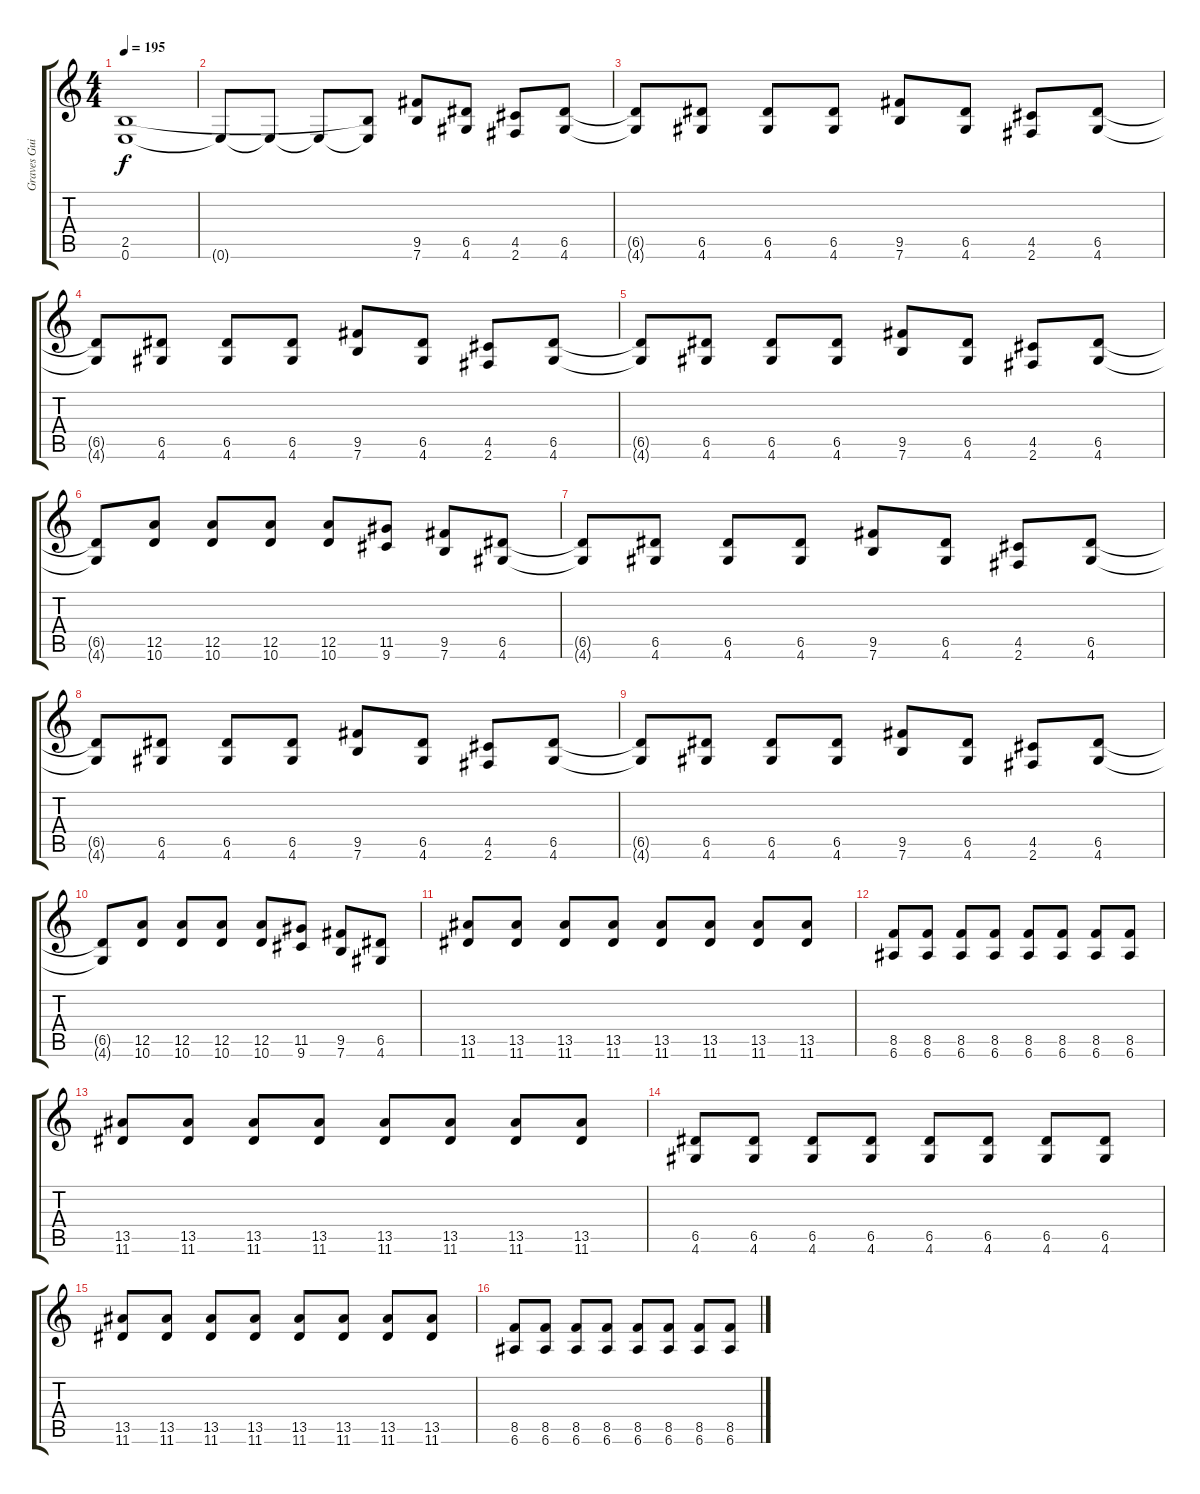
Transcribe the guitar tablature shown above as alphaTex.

\track ("Graves Guitar 1" "Graves Gui") {instrument distortionguitar}
\staff {score tabs}
\tuning (E4 B3 G3 D3 A2 E2) {hide}
\ts (4 4)
\tempo 195
\clef g2
\ks c
(2.5 0.6).1{dy f} |
0.6{t}.8 0.6{t}.8 0.6{t}.8 (2.5{t} 0.6{t}).8 (9.5 7.6).8 (6.5 4.6).8 (4.5 2.6).8 (6.5 4.6).8 |
(6.5{t} 4.6{t}).8 (6.5 4.6).8 (6.5 4.6).8 (6.5 4.6).8 (9.5 7.6).8 (6.5 4.6).8 (4.5 2.6).8 (6.5 4.6).8 |
(6.5{t} 4.6{t}).8 (6.5 4.6).8 (6.5 4.6).8 (6.5 4.6).8 (9.5 7.6).8 (6.5 4.6).8 (4.5 2.6).8 (6.5 4.6).8 |
(6.5{t} 4.6{t}).8 (6.5 4.6).8 (6.5 4.6).8 (6.5 4.6).8 (9.5 7.6).8 (6.5 4.6).8 (4.5 2.6).8 (6.5 4.6).8 |
(6.5{t} 4.6{t}).8 (12.5 10.6).8 (12.5 10.6).8 (12.5 10.6).8 (12.5 10.6).8 (11.5 9.6).8 (9.5 7.6).8 (6.5 4.6).8 |
(6.5{t} 4.6{t}).8 (6.5 4.6).8 (6.5 4.6).8 (6.5 4.6).8 (9.5 7.6).8 (6.5 4.6).8 (4.5 2.6).8 (6.5 4.6).8 |
(6.5{t} 4.6{t}).8 (6.5 4.6).8 (6.5 4.6).8 (6.5 4.6).8 (9.5 7.6).8 (6.5 4.6).8 (4.5 2.6).8 (6.5 4.6).8 |
(6.5{t} 4.6{t}).8 (6.5 4.6).8 (6.5 4.6).8 (6.5 4.6).8 (9.5 7.6).8 (6.5 4.6).8 (4.5 2.6).8 (6.5 4.6).8 |
(6.5{t} 4.6{t}).8 (12.5 10.6).8 (12.5 10.6).8 (12.5 10.6).8 (12.5 10.6).8 (11.5 9.6).8 (9.5 7.6).8 (6.5 4.6).8 |
(13.5 11.6).8 (13.5 11.6).8 (13.5 11.6).8 (13.5 11.6).8 (13.5 11.6).8 (13.5 11.6).8 (13.5 11.6).8 (13.5 11.6).8 |
(8.5 6.6).8 (8.5 6.6).8 (8.5 6.6).8 (8.5 6.6).8 (8.5 6.6).8 (8.5 6.6).8 (8.5 6.6).8 (8.5 6.6).8 |
(13.5 11.6).8 (13.5 11.6).8 (13.5 11.6).8 (13.5 11.6).8 (13.5 11.6).8 (13.5 11.6).8 (13.5 11.6).8 (13.5 11.6).8 |
(6.5 4.6).8 (6.5 4.6).8 (6.5 4.6).8 (6.5 4.6).8 (6.5 4.6).8 (6.5 4.6).8 (6.5 4.6).8 (6.5 4.6).8 |
(13.5 11.6).8 (13.5 11.6).8 (13.5 11.6).8 (13.5 11.6).8 (13.5 11.6).8 (13.5 11.6).8 (13.5 11.6).8 (13.5 11.6).8 |
(8.5 6.6).8 (8.5 6.6).8 (8.5 6.6).8 (8.5 6.6).8 (8.5 6.6).8 (8.5 6.6).8 (8.5 6.6).8 (8.5 6.6).8
